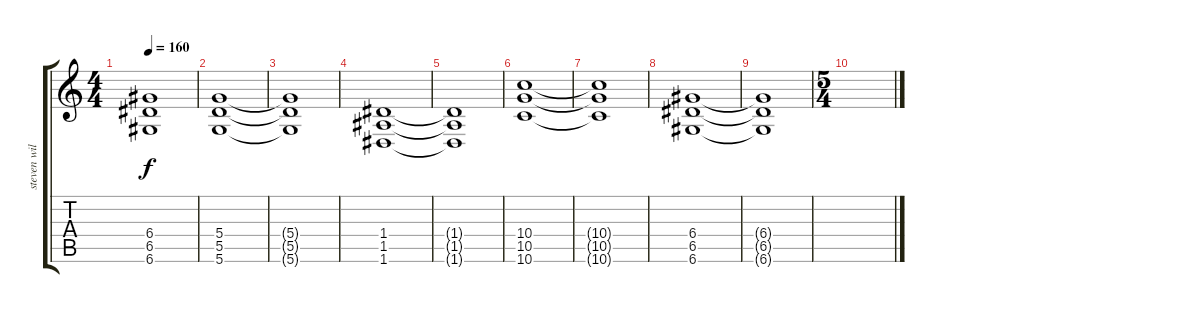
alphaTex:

\track ("steven wilson ( guitar 3 )" "steven wil") {instrument distortionguitar}
\staff {score tabs}
\tuning (E4 B3 G3 D3 A2 D2) {hide}
\ts (4 4)
\tempo 160
\clef g2
\ks c
(6.4{t} 6.5{t} 6.6{t}).1{dy f} |
(5.4 5.5 5.6).1{instrument distortionguitar} |
(5.4{t} 5.5{t} 5.6{t}).1 |
(1.4 1.5 1.6).1 |
(1.4{t} 1.5{t} 1.6{t}).1 |
(10.4 10.5 10.6).1 |
(10.4{t} 10.5{t} 10.6{t}).1 |
(6.4 6.5 6.6).1 |
(6.4{t} 6.5{t} 6.6{t}).1 |
\ts (5 4)
